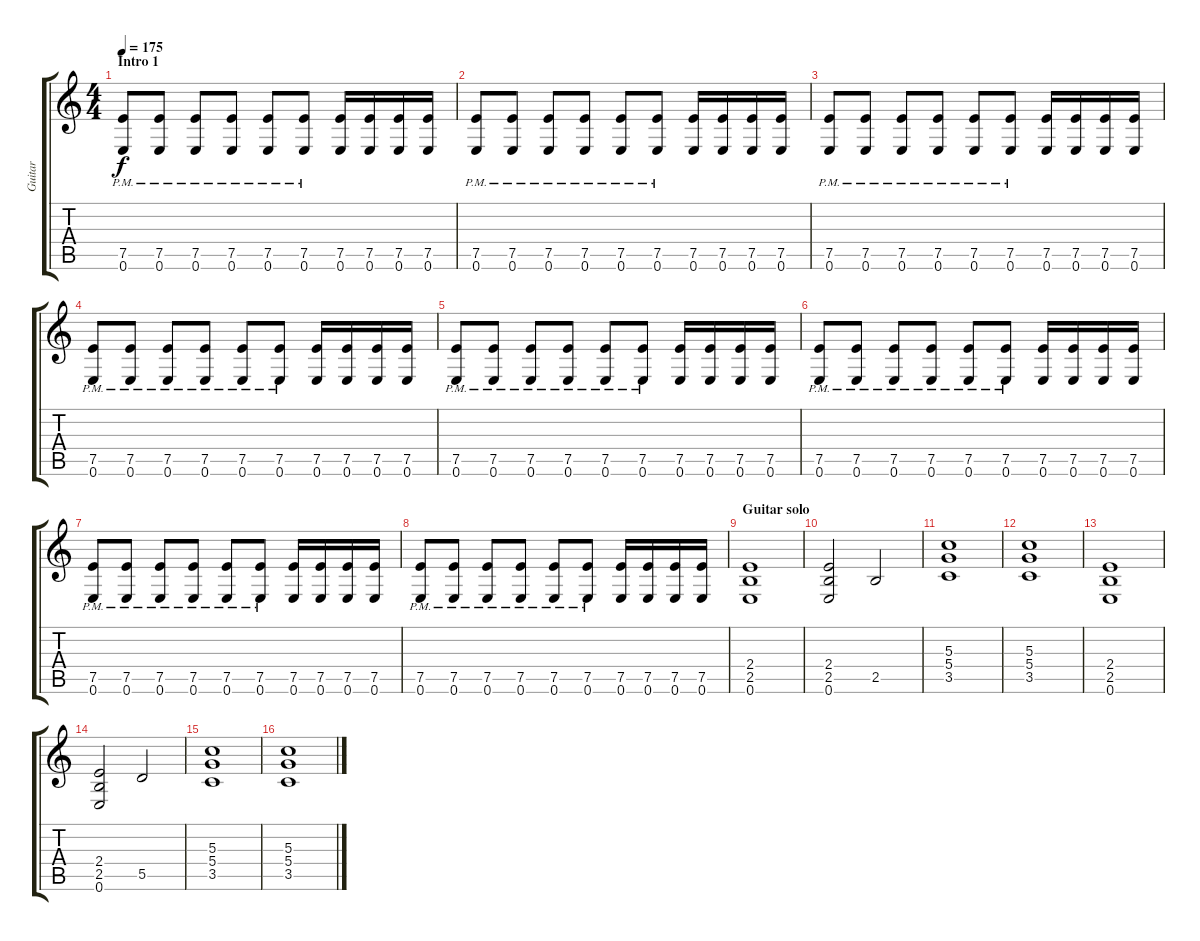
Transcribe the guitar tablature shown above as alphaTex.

\track ("Guitar" "Guitar") {instrument distortionguitar}
\staff {score tabs}
\tuning (E4 B3 G3 D3 A2 E2) {hide}
\ts (4 4)
\section ("" "Intro 1")
\tempo 175
\clef g2
\ks c
(7.5 0.6{pm}).8{dy f instrument distortionguitar} (7.5 0.6{pm}).8 (7.5 0.6{pm}).8 (7.5 0.6{pm}).8 (7.5 0.6{pm}).8 (7.5 0.6{pm}).8 (7.5 0.6).16 (7.5 0.6).16 (7.5 0.6).16 (7.5 0.6).16 |
(7.5 0.6{pm}).8 (7.5 0.6{pm}).8 (7.5 0.6{pm}).8 (7.5 0.6{pm}).8 (7.5 0.6{pm}).8 (7.5 0.6{pm}).8 (7.5 0.6).16 (7.5 0.6).16 (7.5 0.6).16 (7.5 0.6).16 |
(7.5 0.6{pm}).8 (7.5 0.6{pm}).8 (7.5 0.6{pm}).8 (7.5 0.6{pm}).8 (7.5 0.6{pm}).8 (7.5 0.6{pm}).8 (7.5 0.6).16 (7.5 0.6).16 (7.5 0.6).16 (7.5 0.6).16 |
(7.5 0.6{pm}).8 (7.5 0.6{pm}).8 (7.5 0.6{pm}).8 (7.5 0.6{pm}).8 (7.5 0.6{pm}).8 (7.5 0.6{pm}).8 (7.5 0.6).16 (7.5 0.6).16 (7.5 0.6).16 (7.5 0.6).16 |
(7.5 0.6{pm}).8 (7.5 0.6{pm}).8 (7.5 0.6{pm}).8 (7.5 0.6{pm}).8 (7.5 0.6{pm}).8 (7.5 0.6{pm}).8 (7.5 0.6).16 (7.5 0.6).16 (7.5 0.6).16 (7.5 0.6).16 |
(7.5 0.6{pm}).8 (7.5 0.6{pm}).8 (7.5 0.6{pm}).8 (7.5 0.6{pm}).8 (7.5 0.6{pm}).8 (7.5 0.6{pm}).8 (7.5 0.6).16 (7.5 0.6).16 (7.5 0.6).16 (7.5 0.6).16 |
(7.5 0.6{pm}).8 (7.5 0.6{pm}).8 (7.5 0.6{pm}).8 (7.5 0.6{pm}).8 (7.5 0.6{pm}).8 (7.5 0.6{pm}).8 (7.5 0.6).16 (7.5 0.6).16 (7.5 0.6).16 (7.5 0.6).16 |
(7.5 0.6{pm}).8 (7.5 0.6{pm}).8 (7.5 0.6{pm}).8 (7.5 0.6{pm}).8 (7.5 0.6{pm}).8 (7.5 0.6{pm}).8 (7.5 0.6).16 (7.5 0.6).16 (7.5 0.6).16 (7.5 0.6).16 |
\section ("" "Guitar solo")
(2.4 2.5 0.6).1 |
(2.4 2.5 0.6).2 2.5.2 |
(5.3 5.4 3.5).1 |
(5.3 5.4 3.5).1 |
(2.4 2.5 0.6).1 |
(2.4 2.5 0.6).2 5.5.2 |
(5.3 5.4 3.5).1 |
(5.3 5.4 3.5).1
